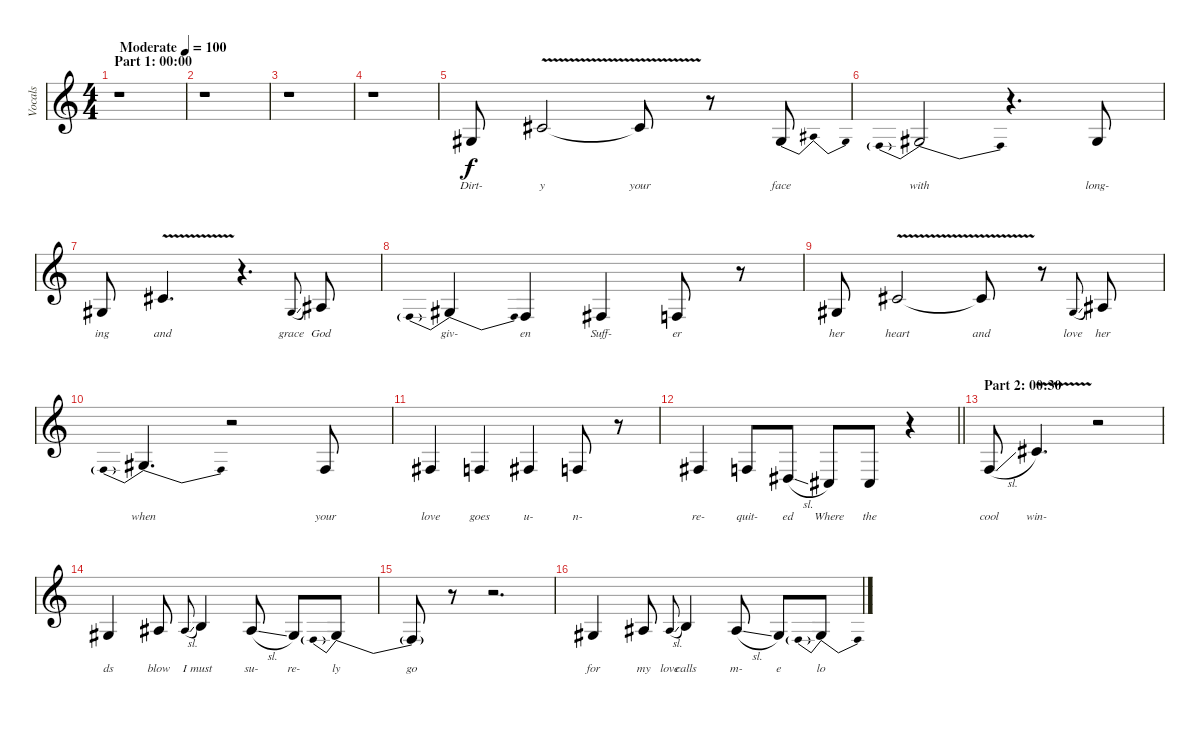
\track ("Vocals" "Vocals") {instrument tenorsax}
\staff {score}
\tuning (E4 B3 G3 D3 A2 E2) {hide}
\ts (4 4)
\section ("" "Part 1: 00:00")
\tempo (100 "Moderate")
\clef g2
\ks c
r.1{dy f instrument tenorsax} |
r.1 |
r.1 |
r.1 |
6.4.8{lyrics (0 "Dirt-") lyrics (1 "") lyrics (2 "") lyrics (3 "") lyrics (4 "")} 6.3{v}.2{lyrics (0 "y") lyrics (1 "") lyrics (2 "") lyrics (3 "") lyrics (4 "")} 6.3{t}.8{lyrics (0 "your") lyrics (1 "") lyrics (2 "") lyrics (3 "") lyrics (4 "")} r.8 6.4{be (bendrelease 0 0 5 4 15 4 60 0)}.8{lyrics (0 "face") lyrics (1 "") lyrics (2 "") lyrics (3 "") lyrics (4 "")} |
3.4{be (prebendrelease 0 6 60 0)}.2{lyrics (0 "with") lyrics (1 "") lyrics (2 "") lyrics (3 "") lyrics (4 "")} r.4{d} 6.4.8{lyrics (0 "long-") lyrics (1 "") lyrics (2 "") lyrics (3 "") lyrics (4 "")} |
6.4.8{lyrics (0 "ing") lyrics (1 "") lyrics (2 "") lyrics (3 "") lyrics (4 "")} 6.3{v}.4{d lyrics (0 "and") lyrics (1 "") lyrics (2 "") lyrics (3 "") lyrics (4 "")} r.4{d} 6.4{sl}.8{lyrics (0 "grace") lyrics (1 "") lyrics (2 "") lyrics (3 "") lyrics (4 "") gr onbeat} 8.4.8{lyrics (0 "God") lyrics (1 "") lyrics (2 "") lyrics (3 "") lyrics (4 "")} |
3.4{be (prebendrelease 0 6 60 0)}.4{lyrics (0 "giv-") lyrics (1 "") lyrics (2 "") lyrics (3 "") lyrics (4 "")} 3.4.4{lyrics (0 "en") lyrics (1 "") lyrics (2 "") lyrics (3 "") lyrics (4 "")} 4.4.4{lyrics (0 "Suff-") lyrics (1 "") lyrics (2 "") lyrics (3 "") lyrics (4 "")} 3.4.8{lyrics (0 "er") lyrics (1 "") lyrics (2 "") lyrics (3 "") lyrics (4 "")} r.8 |
6.4.8{lyrics (0 "her") lyrics (1 "") lyrics (2 "") lyrics (3 "") lyrics (4 "")} 6.3{v}.2{lyrics (0 "heart") lyrics (1 "") lyrics (2 "") lyrics (3 "") lyrics (4 "")} 6.3{t}.8{lyrics (0 "and") lyrics (1 "") lyrics (2 "") lyrics (3 "") lyrics (4 "")} r.8 6.4{sl}.8{lyrics (0 "love") lyrics (1 "") lyrics (2 "") lyrics (3 "") lyrics (4 "") gr onbeat} 8.4.8{lyrics (0 "her") lyrics (1 "") lyrics (2 "") lyrics (3 "") lyrics (4 "")} |
3.4{be (prebendrelease 0 6 60 0)}.4{d lyrics (0 "when") lyrics (1 "") lyrics (2 "") lyrics (3 "") lyrics (4 "")} r.2 3.4.8{lyrics (0 "your") lyrics (1 "") lyrics (2 "") lyrics (3 "") lyrics (4 "")} |
4.4.4{lyrics (0 "love") lyrics (1 "") lyrics (2 "") lyrics (3 "") lyrics (4 "")} 3.4.4{lyrics (0 "goes") lyrics (1 "") lyrics (2 "") lyrics (3 "") lyrics (4 "")} 4.4.4{lyrics (0 "u-") lyrics (1 "") lyrics (2 "") lyrics (3 "") lyrics (4 "")} 3.4.8{lyrics (0 "n-") lyrics (1 "") lyrics (2 "") lyrics (3 "") lyrics (4 "")} r.8 |
\barLineRight lightlight
4.4.4{lyrics (0 "re-") lyrics (1 "") lyrics (2 "") lyrics (3 "") lyrics (4 "")} 3.4.8{lyrics (0 "quit-") lyrics (1 "") lyrics (2 "") lyrics (3 "") lyrics (4 "")} 6.5{sl}.8{lyrics (0 "ed") lyrics (1 "") lyrics (2 "") lyrics (3 "") lyrics (4 "")} 4.5.8{lyrics (0 "Where") lyrics (1 "") lyrics (2 "") lyrics (3 "") lyrics (4 "")} 4.5.8{lyrics (0 "the") lyrics (1 "") lyrics (2 "") lyrics (3 "") lyrics (4 "")} r.4 |
\section ("" "Part 2: 00:30")
3.4{sl}.8{lyrics (0 "cool") lyrics (1 "") lyrics (2 "") lyrics (3 "") lyrics (4 "")} 11.4{v}.4{d lyrics (0 "win-") lyrics (1 "") lyrics (2 "") lyrics (3 "") lyrics (4 "")} r.2 |
6.4.4{lyrics (0 "ds") lyrics (1 "") lyrics (2 "") lyrics (3 "") lyrics (4 "")} 8.4.8{lyrics (0 "blow") lyrics (1 "") lyrics (2 "") lyrics (3 "") lyrics (4 "")} 8.4{sl}.8{lyrics (0 "I") lyrics (1 "") lyrics (2 "") lyrics (3 "") lyrics (4 "") gr onbeat} 9.4.4{lyrics (0 "must") lyrics (1 "") lyrics (2 "") lyrics (3 "") lyrics (4 "")} 8.4{sl}.8{lyrics (0 "su-") lyrics (1 "") lyrics (2 "") lyrics (3 "") lyrics (4 "")} 6.4.8{lyrics (0 "re-") lyrics (1 "") lyrics (2 "") lyrics (3 "") lyrics (4 "")} 3.4{be (prebendrelease 0 6 60 0)}.8{lyrics (0 "ly") lyrics (1 "") lyrics (2 "") lyrics (3 "") lyrics (4 "")} |
3.4{t}.8{lyrics (0 "go") lyrics (1 "") lyrics (2 "") lyrics (3 "") lyrics (4 "")} r.8 r.2{d} |
6.4.4{lyrics (0 "for") lyrics (1 "") lyrics (2 "") lyrics (3 "") lyrics (4 "")} 8.4.8{lyrics (0 "my") lyrics (1 "") lyrics (2 "") lyrics (3 "") lyrics (4 "")} 8.4{sl}.8{lyrics (0 "love") lyrics (1 "") lyrics (2 "") lyrics (3 "") lyrics (4 "") gr onbeat} 9.4.4{lyrics (0 "calls") lyrics (1 "") lyrics (2 "") lyrics (3 "") lyrics (4 "")} 8.4{sl}.8{lyrics (0 "m-") lyrics (1 "") lyrics (2 "") lyrics (3 "") lyrics (4 "")} 6.4.8{lyrics (0 "e") lyrics (1 "") lyrics (2 "") lyrics (3 "") lyrics (4 "")} 3.4{be (prebendrelease 0 6 60 0)}.8{lyrics (0 "lo") lyrics (1 "") lyrics (2 "") lyrics (3 "") lyrics (4 "")}
